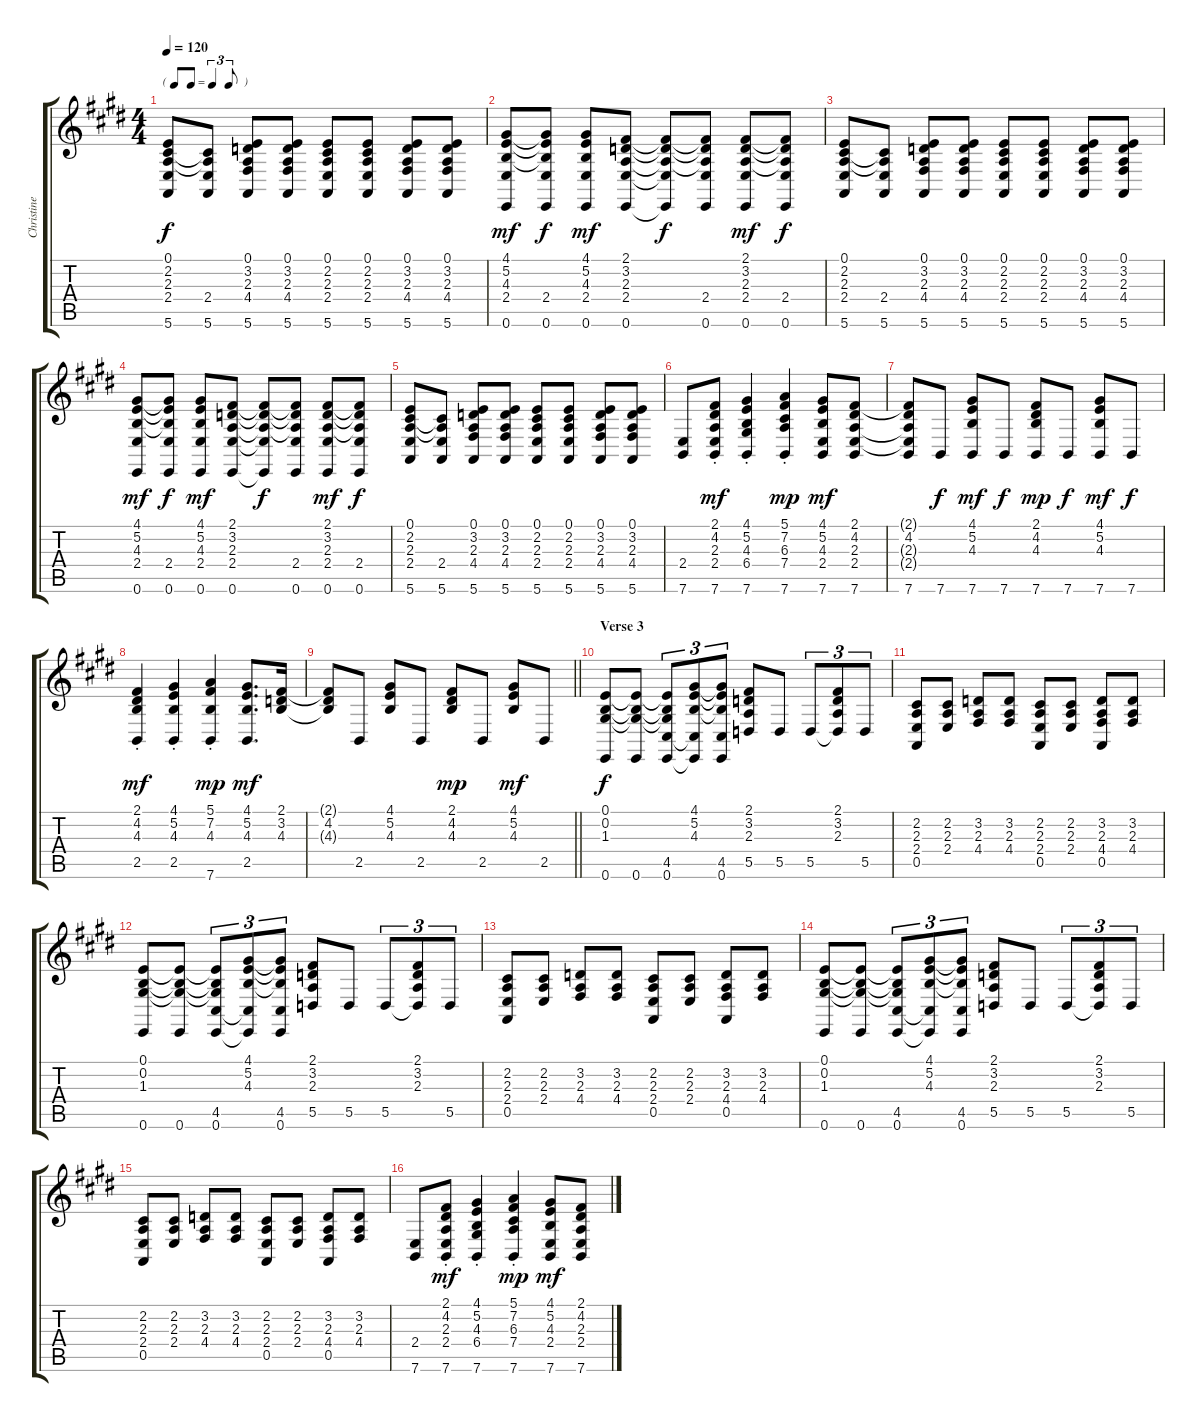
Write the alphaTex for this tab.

\track ("Christine McVie (Acous. Piano)" "Christine ") {instrument acousticgrandpiano}
\staff {score tabs}
\tuning (E4 B3 G3 D3 A2 E2) {hide}
\ts (4 4)
\tf triplet8th
\tempo 120
\clef g2
\ks e
(0.1 2.2 2.3 2.4 5.6).8{dy f} (2.2{t} 2.3{t} 2.4 5.6).8 (0.1 3.2 2.3 4.4 5.6).8 (0.1 3.2 2.3 4.4 5.6).8 (0.1 2.2 2.3 2.4 5.6).8 (0.1 2.2 2.3 2.4 5.6).8 (0.1 3.2 2.3 4.4 5.6).8 (0.1 3.2 2.3 4.4 5.6).8 |
(4.1 5.2 4.3 2.4 0.6).8{dy mf} (4.1{t} 5.2{t} 4.3{t} 2.4 0.6).8{dy f} (4.1 5.2 4.3 2.4 0.6).8{dy mf} (2.1 3.2 2.3 2.4 0.6).8 (2.1{t} 3.2{t} 2.3{t} 2.4{t} 0.6{t}).8{dy f} (2.1{t} 3.2{t} 2.3{t} 2.4 0.6).8 (2.1 3.2 2.3 2.4 0.6).8{dy mf} (2.1{t} 3.2{t} 2.3{t} 2.4 0.6).8{dy f} |
(0.1 2.2 2.3 2.4 5.6).8 (2.2{t} 2.3{t} 2.4 5.6).8 (0.1 3.2 2.3 4.4 5.6).8 (0.1 3.2 2.3 4.4 5.6).8 (0.1 2.2 2.3 2.4 5.6).8 (0.1 2.2 2.3 2.4 5.6).8 (0.1 3.2 2.3 4.4 5.6).8 (0.1 3.2 2.3 4.4 5.6).8 |
(4.1 5.2 4.3 2.4 0.6).8{dy mf} (4.1{t} 5.2{t} 4.3{t} 2.4 0.6).8{dy f} (4.1 5.2 4.3 2.4 0.6).8{dy mf} (2.1 3.2 2.3 2.4 0.6).8 (2.1{t} 3.2{t} 2.3{t} 2.4{t} 0.6{t}).8{dy f} (2.1{t} 3.2{t} 2.3{t} 2.4 0.6).8 (2.1 3.2 2.3 2.4 0.6).8{dy mf} (2.1{t} 3.2{t} 2.3{t} 2.4 0.6).8{dy f} |
(0.1 2.2 2.3 2.4 5.6).8 (2.2{t} 2.3{t} 2.4 5.6).8 (0.1 3.2 2.3 4.4 5.6).8 (0.1 3.2 2.3 4.4 5.6).8 (0.1 2.2 2.3 2.4 5.6).8 (0.1 2.2 2.3 2.4 5.6).8 (0.1 3.2 2.3 4.4 5.6).8 (0.1 3.2 2.3 4.4 5.6).8 |
(2.4 7.6).8 (2.1{st} 4.2{st} 2.3 2.4 7.6).8{dy mf} (4.1 5.2{st} 4.3 6.4 7.6).4 (5.1{st} 7.2{st} 6.3{st} 7.4 7.6{st}).4{dy mp} (4.1 5.2 4.3 2.4 7.6).8{dy mf} (2.1 4.2 2.3 2.4 7.6).8 |
(2.1{t} 4.2 2.3{t} 2.4{t} 7.6).8 7.6.8{dy f} (4.1 5.2 4.3 7.6).8{dy mf} 7.6.8{dy f} (2.1 4.2 4.3 7.6).8{dy mp} 7.6.8{dy f} (4.1 5.2 4.3 7.6).8{dy mf} 7.6.8{dy f} |
(2.1{st} 4.2{st} 4.3{st} 2.5{st}).4{dy mf} (4.1{st} 5.2{st} 4.3{st} 2.5{st}).4 (5.1{st} 7.2{st} 4.3{st} 7.6{st}).4{dy mp} (4.1 5.2 4.3 2.5).8{d dy mf} (2.1 3.2 4.3).16 |
\barLineRight lightlight
(2.1{t} 4.2 4.3{t}).8 2.5.8 (4.1 5.2 4.3).8 2.5.8 (2.1 4.2 4.3).8{dy mp} 2.5.8 (4.1 5.2 4.3).8{dy mf} 2.5.8 |
\section ("" "Verse 3")
(0.1 0.2 1.3 0.6).8{dy f} (0.1{t} 0.2{t} 1.3{t} 0.6).8 (0.1{t} 0.2{t} 1.3{t} 4.5 0.6).8{tu (3 2)} (4.1 5.2 4.3 4.5{t} 0.6{t}).8{tu (3 2)} (4.1{t} 5.2{t} 4.3{t} 4.5 0.6).8{tu (3 2)} (2.1 3.2 2.3 5.5).8 5.5.8 5.5.8{tu (3 2)} (2.1 3.2 2.3 5.5{t}).8{tu (3 2)} 5.5.8{tu (3 2)} |
(2.2 2.3 2.4 0.5).8 (2.2 2.3 2.4).8 (3.2 2.3 4.4).8 (3.2 2.3 4.4).8 (2.2 2.3 2.4 0.5).8 (2.2 2.3 2.4).8 (3.2 2.3 4.4 0.5).8 (3.2 2.3 4.4).8 |
(0.1 0.2 1.3 0.6).8 (0.1{t} 0.2{t} 1.3{t} 0.6).8 (0.1{t} 0.2{t} 1.3{t} 4.5 0.6).8{tu (3 2)} (4.1 5.2 4.3 4.5{t} 0.6{t}).8{tu (3 2)} (4.1{t} 5.2{t} 4.3{t} 4.5 0.6).8{tu (3 2)} (2.1 3.2 2.3 5.5).8 5.5.8 5.5.8{tu (3 2)} (2.1 3.2 2.3 5.5{t}).8{tu (3 2)} 5.5.8{tu (3 2)} |
(2.2 2.3 2.4 0.5).8 (2.2 2.3 2.4).8 (3.2 2.3 4.4).8 (3.2 2.3 4.4).8 (2.2 2.3 2.4 0.5).8 (2.2 2.3 2.4).8 (3.2 2.3 4.4 0.5).8 (3.2 2.3 4.4).8 |
(0.1 0.2 1.3 0.6).8 (0.1{t} 0.2{t} 1.3{t} 0.6).8 (0.1{t} 0.2{t} 1.3{t} 4.5 0.6).8{tu (3 2)} (4.1 5.2 4.3 4.5{t} 0.6{t}).8{tu (3 2)} (4.1{t} 5.2{t} 4.3{t} 4.5 0.6).8{tu (3 2)} (2.1 3.2 2.3 5.5).8 5.5.8 5.5.8{tu (3 2)} (2.1 3.2 2.3 5.5{t}).8{tu (3 2)} 5.5.8{tu (3 2)} |
(2.2 2.3 2.4 0.5).8 (2.2 2.3 2.4).8 (3.2 2.3 4.4).8 (3.2 2.3 4.4).8 (2.2 2.3 2.4 0.5).8 (2.2 2.3 2.4).8 (3.2 2.3 4.4 0.5).8 (3.2 2.3 4.4).8 |
(2.4 7.6).8 (2.1{st} 4.2{st} 2.3 2.4 7.6).8{dy mf} (4.1 5.2{st} 4.3 6.4 7.6).4 (5.1{st} 7.2{st} 6.3{st} 7.4 7.6{st}).4{dy mp} (4.1 5.2 4.3 2.4 7.6).8{dy mf} (2.1 4.2 2.3 2.4 7.6).8
